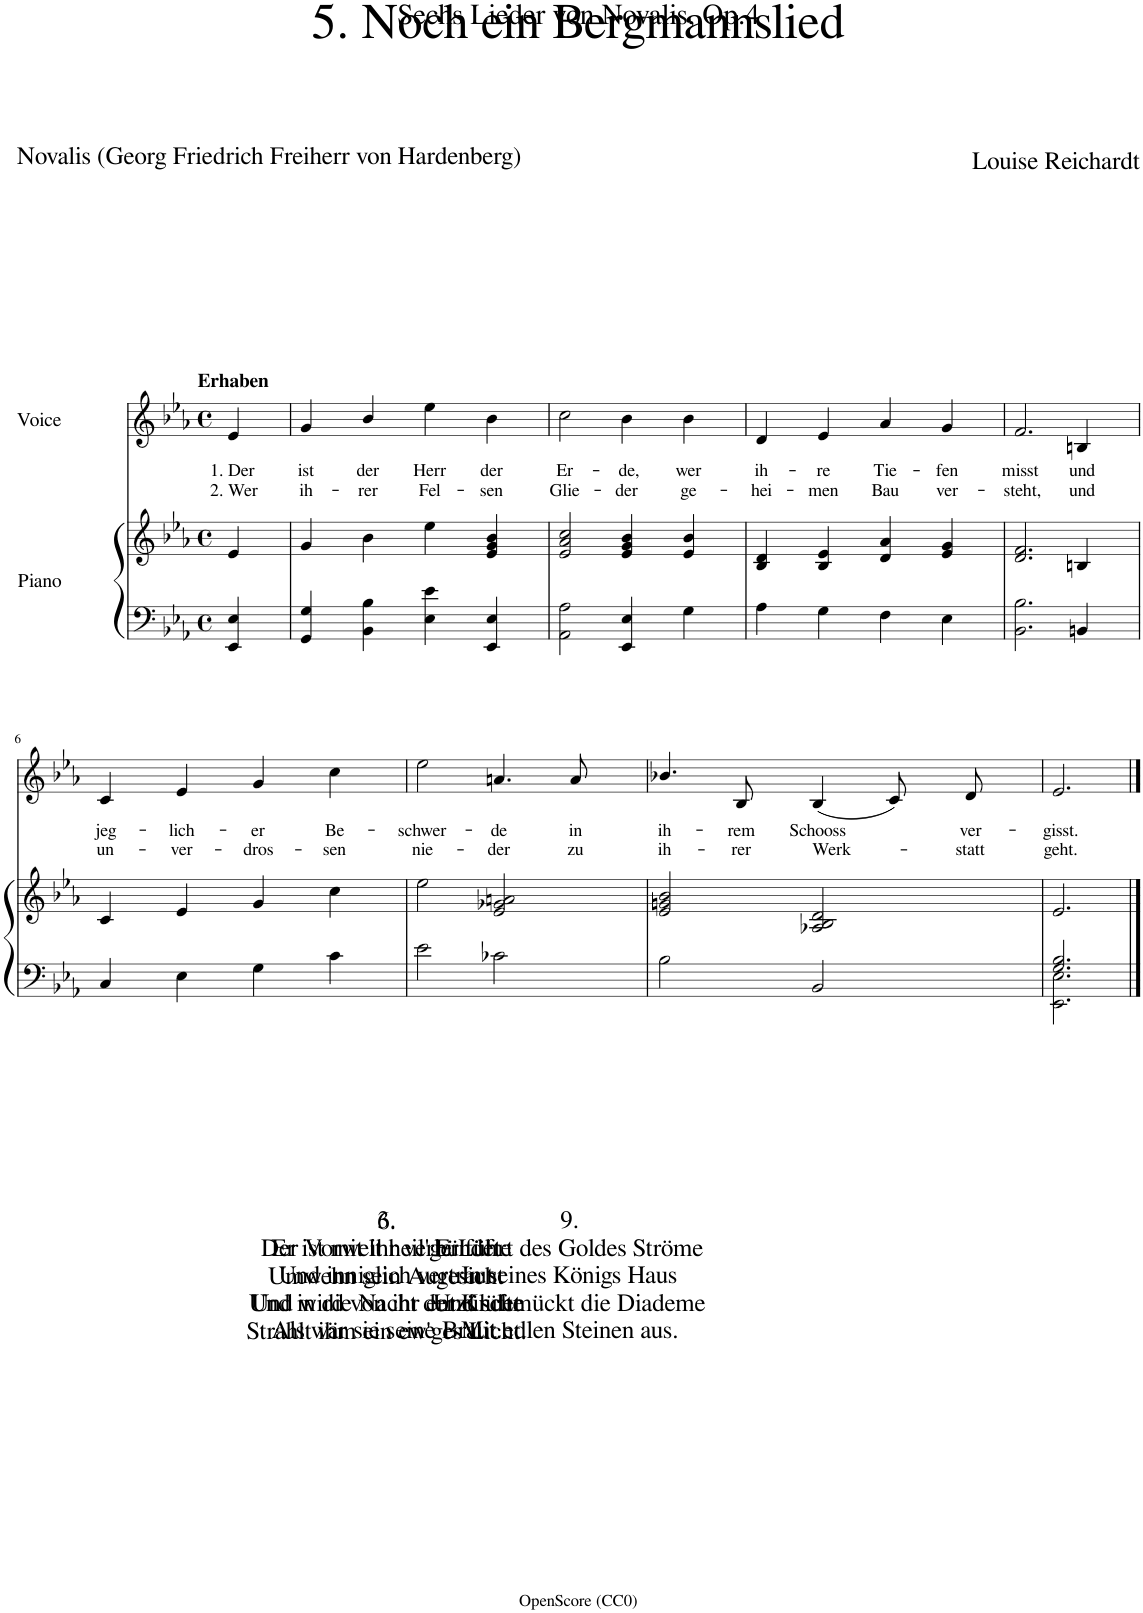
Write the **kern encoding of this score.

**kern	**kern	**kern	**text	**text
*part2	*part2	*part1	*part1	*part1
*staff3	*staff2	*staff1	*staff1	*staff1
*I"Piano	*	*I"Voice	*	*
*I'Pno	*	*	*	*
*clefF4	*clefG2	*clefG2	*	*
*k[b-e-a-]	*k[b-e-a-]	*k[b-e-a-]	*	*
*M4/4	*M4/4	*M4/4	*	*
*met(c)	*met(c)	*met(c)	*	*
=1	=1	=1	=1	=1
!	!	!LO:TX:a:B:t=Erhaben	!	!
!	!	!	!LO:LY:b	!LO:LY:b
4EE-/ 4E-/	4e-/	4e-/	1. Der	2. Wer
=2	=2	=2	=2	=2
!	!	!	!LO:LY:b	!LO:LY:b
4GG/ 4G/	4g/	4g/	ist	ih-
!	!	!	!LO:LY:b	!LO:LY:b
4BB-\ 4B-\	4b-\	4b-/	der	-rer
!	!	!	!LO:LY:b	!LO:LY:b
4E-\ 4e-\	4ee-\	4ee-\	Herr	Fel-
!	!	!	!LO:LY:b	!LO:LY:b
4EE-/ 4E-/	4e-/ 4g/ 4b-/	4b-\	der	-sen
=3	=3	=3	=3	=3
!	!	!	!LO:LY:b	!LO:LY:b
2AA-\ 2A-\	2e-/ 2a-/ 2cc/	2cc\	Er-	Glie-
!	!	!	!LO:LY:b	!LO:LY:b
4EE-/ 4E-/	4e-/ 4g/ 4b-/	4b-\	-de,	-der
!	!	!	!LO:LY:b	!LO:LY:b
4G\	4e-/ 4b-/	4b-\	wer	ge-
=4	=4	=4	=4	=4
!	!	!	!LO:LY:b	!LO:LY:b
4A-\	4B-/ 4d/	4d/	ih-	-hei-
!	!	!	!LO:LY:b	!LO:LY:b
4G\	4B-/ 4e-/	4e-/	-re	-men
!	!	!	!LO:LY:b	!LO:LY:b
4F\	4d/ 4a-/	4a-/	Tie-	Bau
!	!	!	!LO:LY:b	!LO:LY:b
4E-\	4e-/ 4g/	4g/	-fen	ver-
=5	=5	=5	=5	=5
!	!	!	!LO:LY:b	!LO:LY:b
2.BB-\ 2.B-\	2.d/ 2.f/	2.f/	misst	-steht,
!	!	!	!LO:LY:b	!LO:LY:b
4BBn/	4Bn/	4Bn/	und	und
!!LO:LB:g=z
=6	=6	=6	=6	=6
!	!	!	!LO:LY:b	!LO:LY:b
4C/	4c/	4c/	jeg-	un-
!	!	!	!LO:LY:b	!LO:LY:b
4E-\	4e-/	4e-/	-lich-	-ver-
!	!	!	!LO:LY:b	!LO:LY:b
4G\	4g/	4g/	-er	-dros-
!	!	!	!LO:LY:b	!LO:LY:b
4c\	4cc\	4cc\	Be-	-sen
=7	=7	=7	=7	=7
!	!	!	!LO:LY:b	!LO:LY:b
2e-\	2ee-\	2ee-\	-schwer-	nie-
!	!	!	!LO:LY:b	!LO:LY:b
2c-X\	2e-/ 2g-X/ 2an/	4.an/	-de	-der
!	!	!	!LO:LY:b	!LO:LY:b
.	.	8a/	in	zu
=8	=8	=8	=8	=8
!	!	!	!LO:LY:b	!LO:LY:b
2B-\	2e-/ 2gn/ 2b-/	4.b-X/	ih-	ih-
!	!	!	!LO:LY:b	!LO:LY:b
.	.	8B-/	-rem	-rer
!	!	!	!LO:LY:b	!LO:LY:b
2BB-/	2A-X/ 2B-/ 2d/	(4B-/	Schooss	Werk-
.	.	8c/L)	.	.
!	!	!	!LO:LY:b	!LO:LY:b
.	.	8d/J	ver-	-statt
=9	=9	=9	=9	=9
*^	*	*	*	*
!	!	!	!	!LO:LY:b	!LO:LY:b
2.EE-\ 2.E-\	2.G/ 2.B-/	2.e-/	2.e-/	-gisst.	geht.
*v	*v	*	*	*	*
==	==	==	==	==
*-	*-	*-	*-	*-
